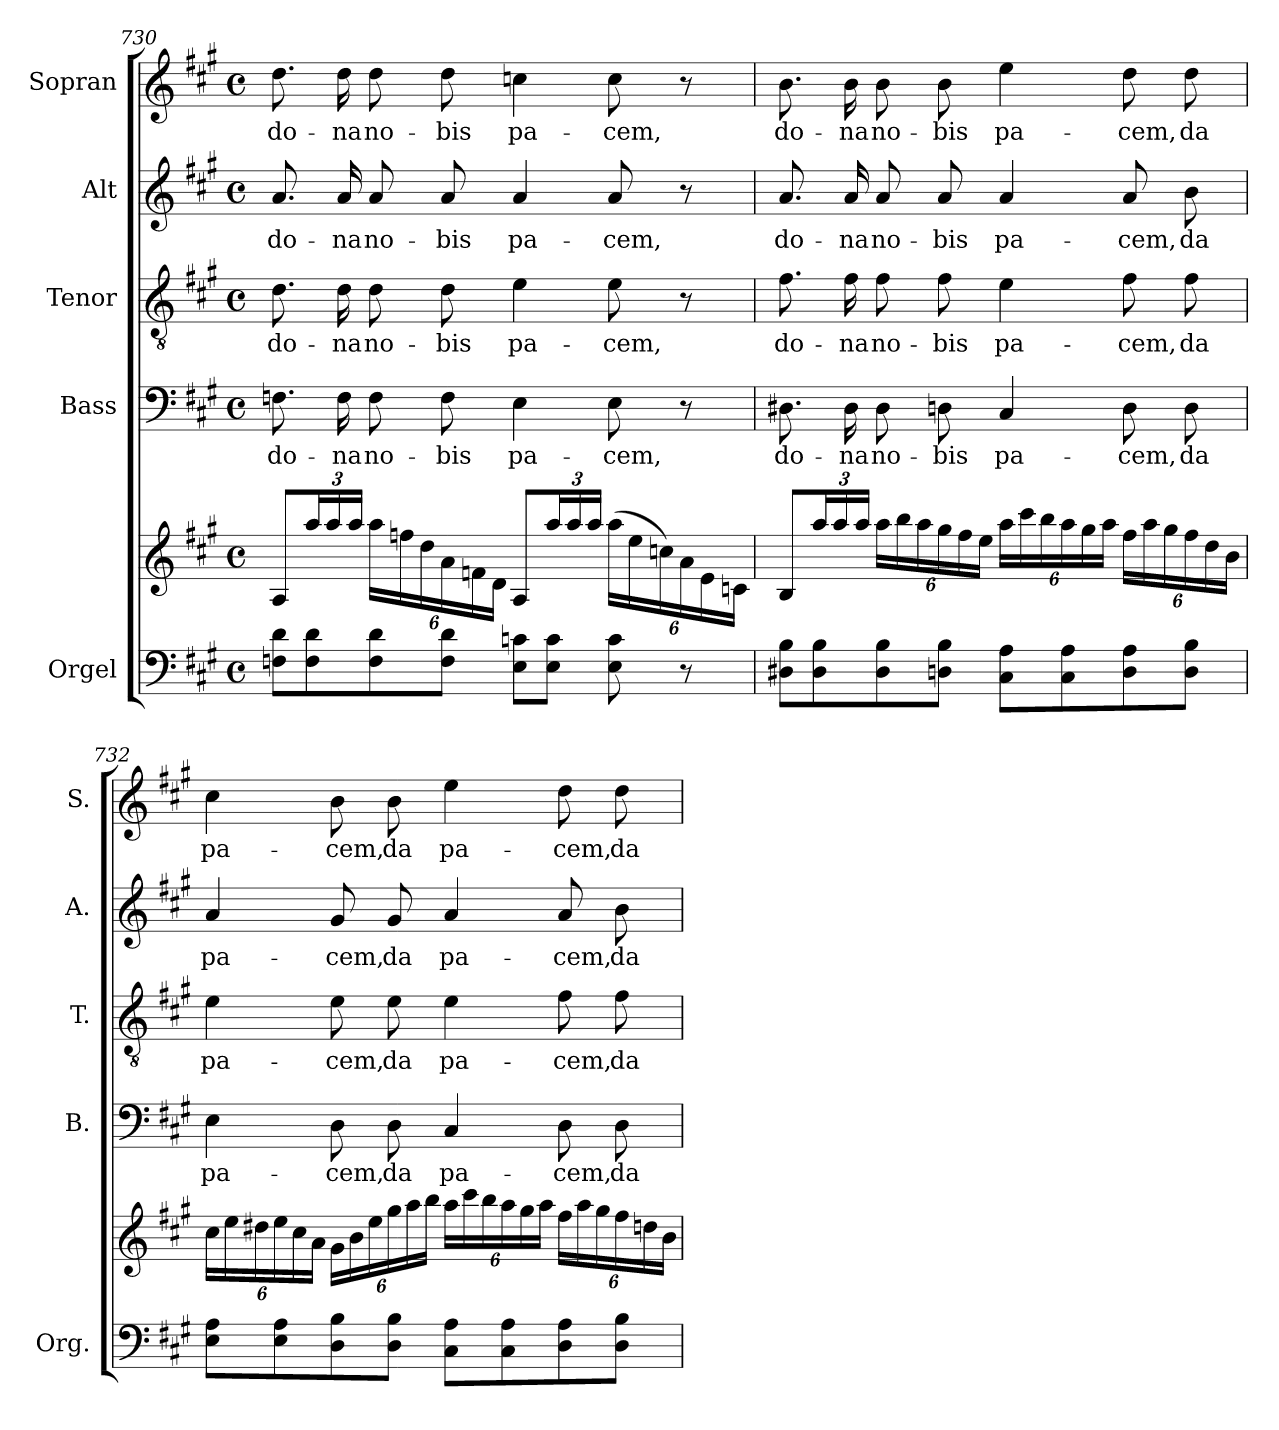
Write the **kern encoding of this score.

**kern	**kern	**kern	**text	**kern	**text	**kern	**text	**kern	**text
*part5	*part5	*part4	*part4	*part3	*part3	*part2	*part2	*part1	*part1
*staff6	*staff5	*staff4	*staff4	*staff3	*staff3	*staff2	*staff2	*staff1	*staff1
*I"Orgel	*	*I"Bass	*	*I"Tenor	*	*I"Alt	*	*I"Sopran	*
*I'Org.	*	*I'B.	*	*I'T.	*	*I'A.	*	*I'S.	*
!!LO:LB:g=z
*clefF4	*clefG2	*clefF4	*	*clefGv2	*	*clefG2	*	*clefG2	*
*k[f#c#g#]	*k[f#c#g#]	*k[f#c#g#]	*	*k[f#c#g#]	*	*k[f#c#g#]	*	*k[f#c#g#]	*
*A:	*A:	*A:	*	*A:	*	*A:	*	*A:	*
*M4/4	*M4/4	*M4/4	*	*M4/4	*	*M4/4	*	*M4/4	*
*met(c)	*met(c)	*met(c)	*	*met(c)	*	*met(c)	*	*met(c)	*
=730	=730	=730	=730	=730	=730	=730	=730	=730	=730
!	!	!	!LO:LY:b	!	!LO:LY:b	!	!LO:LY:b	!	!LO:LY:b
8Fn\ 8d\L	8A/L	8.Fn\	do-	8.d\	do-	8.a/	do-	8.dd\	do-
*	*Xbrackettup	*	*	*	*	*	*	*	*
8F\ 8d\	24aa/L	.	.	.	.	.	.	.	.
.	24aa/	.	.	.	.	.	.	.	.
!	!	!	!LO:LY:b	!	!LO:LY:b	!	!LO:LY:b	!	!LO:LY:b
.	.	16F\	-na	16d\	-na	16a/	-na	16dd\	-na
.	24aa/JJ	.	.	.	.	.	.	.	.
!	!	!	!LO:LY:b	!	!LO:LY:b	!	!LO:LY:b	!	!LO:LY:b
8F\ 8d\	24aa\LL	8F\	no-	8d\	no-	8a/	no-	8dd\	no-
.	24ffn\	.	.	.	.	.	.	.	.
.	24dd\	.	.	.	.	.	.	.	.
!	!	!	!LO:LY:b	!	!LO:LY:b	!	!LO:LY:b	!	!LO:LY:b
8F\ 8d\J	24a\	8F\	-bis	8d\	-bis	8a/	-bis	8dd\	-bis
.	24fn\	.	.	.	.	.	.	.	.
.	24d\JJ	.	.	.	.	.	.	.	.
!	!	!	!LO:LY:b	!	!LO:LY:b	!	!LO:LY:b	!	!LO:LY:b
8E\ 8cn\L	8A/L	4E\	pa-	4e\	pa-	4a/	pa-	4ccn\	pa-
8E\ 8c\J	24aa/L	.	.	.	.	.	.	.	.
.	24aa/	.	.	.	.	.	.	.	.
.	24aa/JJ	.	.	.	.	.	.	.	.
!	!	!	!LO:LY:b	!	!LO:LY:b	!	!LO:LY:b	!	!LO:LY:b
8E\ 8c\	(>24aa\LL	8E\	-cem,	8e\	-cem,	8a/	-cem,	8cc\	-cem,
.	24ee\	.	.	.	.	.	.	.	.
.	24ccn\)	.	.	.	.	.	.	.	.
8r	24a\	8r	.	8r	.	8r	.	8r	.
.	24e\	.	.	.	.	.	.	.	.
.	24cn\JJ	.	.	.	.	.	.	.	.
=731	=731	=731	=731	=731	=731	=731	=731	=731	=731
!	!	!	!LO:LY:b	!	!LO:LY:b	!	!LO:LY:b	!	!LO:LY:b
8D#X\ 8B\L	8B/L	8.D#X\	do-	8.f#\	do-	8.a/	do-	8.b\	do-
8D#\ 8B\	24aa/L	.	.	.	.	.	.	.	.
.	24aa/	.	.	.	.	.	.	.	.
!	!	!	!LO:LY:b	!	!LO:LY:b	!	!LO:LY:b	!	!LO:LY:b
.	.	16D#\	-na	16f#\	-na	16a/	-na	16b\	-na
.	24aa/JJ	.	.	.	.	.	.	.	.
!	!	!	!LO:LY:b	!	!LO:LY:b	!	!LO:LY:b	!	!LO:LY:b
8D#\ 8B\	24aa\LL	8D#\	no-	8f#\	no-	8a/	no-	8b\	no-
.	24bb\	.	.	.	.	.	.	.	.
.	24aa\	.	.	.	.	.	.	.	.
!	!	!	!LO:LY:b	!	!LO:LY:b	!	!LO:LY:b	!	!LO:LY:b
8Dn\ 8B\J	24gg#\	8Dn\	-bis	8f#\	-bis	8a/	-bis	8b\	-bis
.	24ff#\	.	.	.	.	.	.	.	.
.	24ee\JJ	.	.	.	.	.	.	.	.
!	!	!	!LO:LY:b	!	!LO:LY:b	!	!LO:LY:b	!	!LO:LY:b
8C#\ 8A\L	24aa\LL	4C#/	pa-	4e\	pa-	4a/	pa-	4ee\	pa-
.	24ccc#\	.	.	.	.	.	.	.	.
.	24bb\	.	.	.	.	.	.	.	.
8C#\ 8A\	24aa\	.	.	.	.	.	.	.	.
.	24gg#\	.	.	.	.	.	.	.	.
.	24aa\JJ	.	.	.	.	.	.	.	.
!	!	!	!LO:LY:b	!	!LO:LY:b	!	!LO:LY:b	!	!LO:LY:b
8D\ 8A\	24ff#\LL	8D\	-cem,	8f#\	-cem,	8a/	-cem,	8dd\	-cem,
.	24aa\	.	.	.	.	.	.	.	.
.	24gg#\	.	.	.	.	.	.	.	.
!	!	!	!LO:LY:b	!	!LO:LY:b	!	!LO:LY:b	!	!LO:LY:b
8D\ 8B\J	24ff#\	8D\	da	8f#\	da	8b\	da	8dd\	da
.	24dd\	.	.	.	.	.	.	.	.
.	24b\JJ	.	.	.	.	.	.	.	.
!!LO:PB:g=z
=732	=732	=732	=732	=732	=732	=732	=732	=732	=732
!	!	!	!LO:LY:b	!	!LO:LY:b	!	!LO:LY:b	!	!LO:LY:b
8E\ 8A\L	24cc#\LL	4E\	pa-	4e\	pa-	4a/	pa-	4cc#\	pa-
.	24ee\	.	.	.	.	.	.	.	.
.	24dd#X\	.	.	.	.	.	.	.	.
8E\ 8A\	24ee\	.	.	.	.	.	.	.	.
.	24cc#\	.	.	.	.	.	.	.	.
.	24a\JJ	.	.	.	.	.	.	.	.
!	!	!	!LO:LY:b	!	!LO:LY:b	!	!LO:LY:b	!	!LO:LY:b
8D\ 8B\	24g#\LL	8D\	-cem,	8e\	-cem,	8g#/	-cem,	8b\	-cem,
.	24b\	.	.	.	.	.	.	.	.
.	24ee\	.	.	.	.	.	.	.	.
!	!	!	!LO:LY:b	!	!LO:LY:b	!	!LO:LY:b	!	!LO:LY:b
8D\ 8B\J	24gg#\	8D\	da	8e\	da	8g#/	da	8b\	da
.	24aa\	.	.	.	.	.	.	.	.
.	24bb\JJ	.	.	.	.	.	.	.	.
!	!	!	!LO:LY:b	!	!LO:LY:b	!	!LO:LY:b	!	!LO:LY:b
8C#\ 8A\L	24aa\LL	4C#/	pa-	4e\	pa-	4a/	pa-	4ee\	pa-
.	24ccc#\	.	.	.	.	.	.	.	.
.	24bb\	.	.	.	.	.	.	.	.
8C#\ 8A\	24aa\	.	.	.	.	.	.	.	.
.	24gg#\	.	.	.	.	.	.	.	.
.	24aa\JJ	.	.	.	.	.	.	.	.
!	!	!	!LO:LY:b	!	!LO:LY:b	!	!LO:LY:b	!	!LO:LY:b
8D\ 8A\	24ff#\LL	8D\	-cem,	8f#\	-cem,	8a/	-cem,	8dd\	-cem,
.	24aa\	.	.	.	.	.	.	.	.
.	24gg#\	.	.	.	.	.	.	.	.
!	!	!	!LO:LY:b	!	!LO:LY:b	!	!LO:LY:b	!	!LO:LY:b
8D\ 8B\J	24ff#\	8D\	da	8f#\	da	8b\	da	8dd\	da
.	24ddn\	.	.	.	.	.	.	.	.
.	24b\JJ	.	.	.	.	.	.	.	.
=	=	=	=	=	=	=	=	=	=
*-	*-	*-	*-	*-	*-	*-	*-	*-	*-
